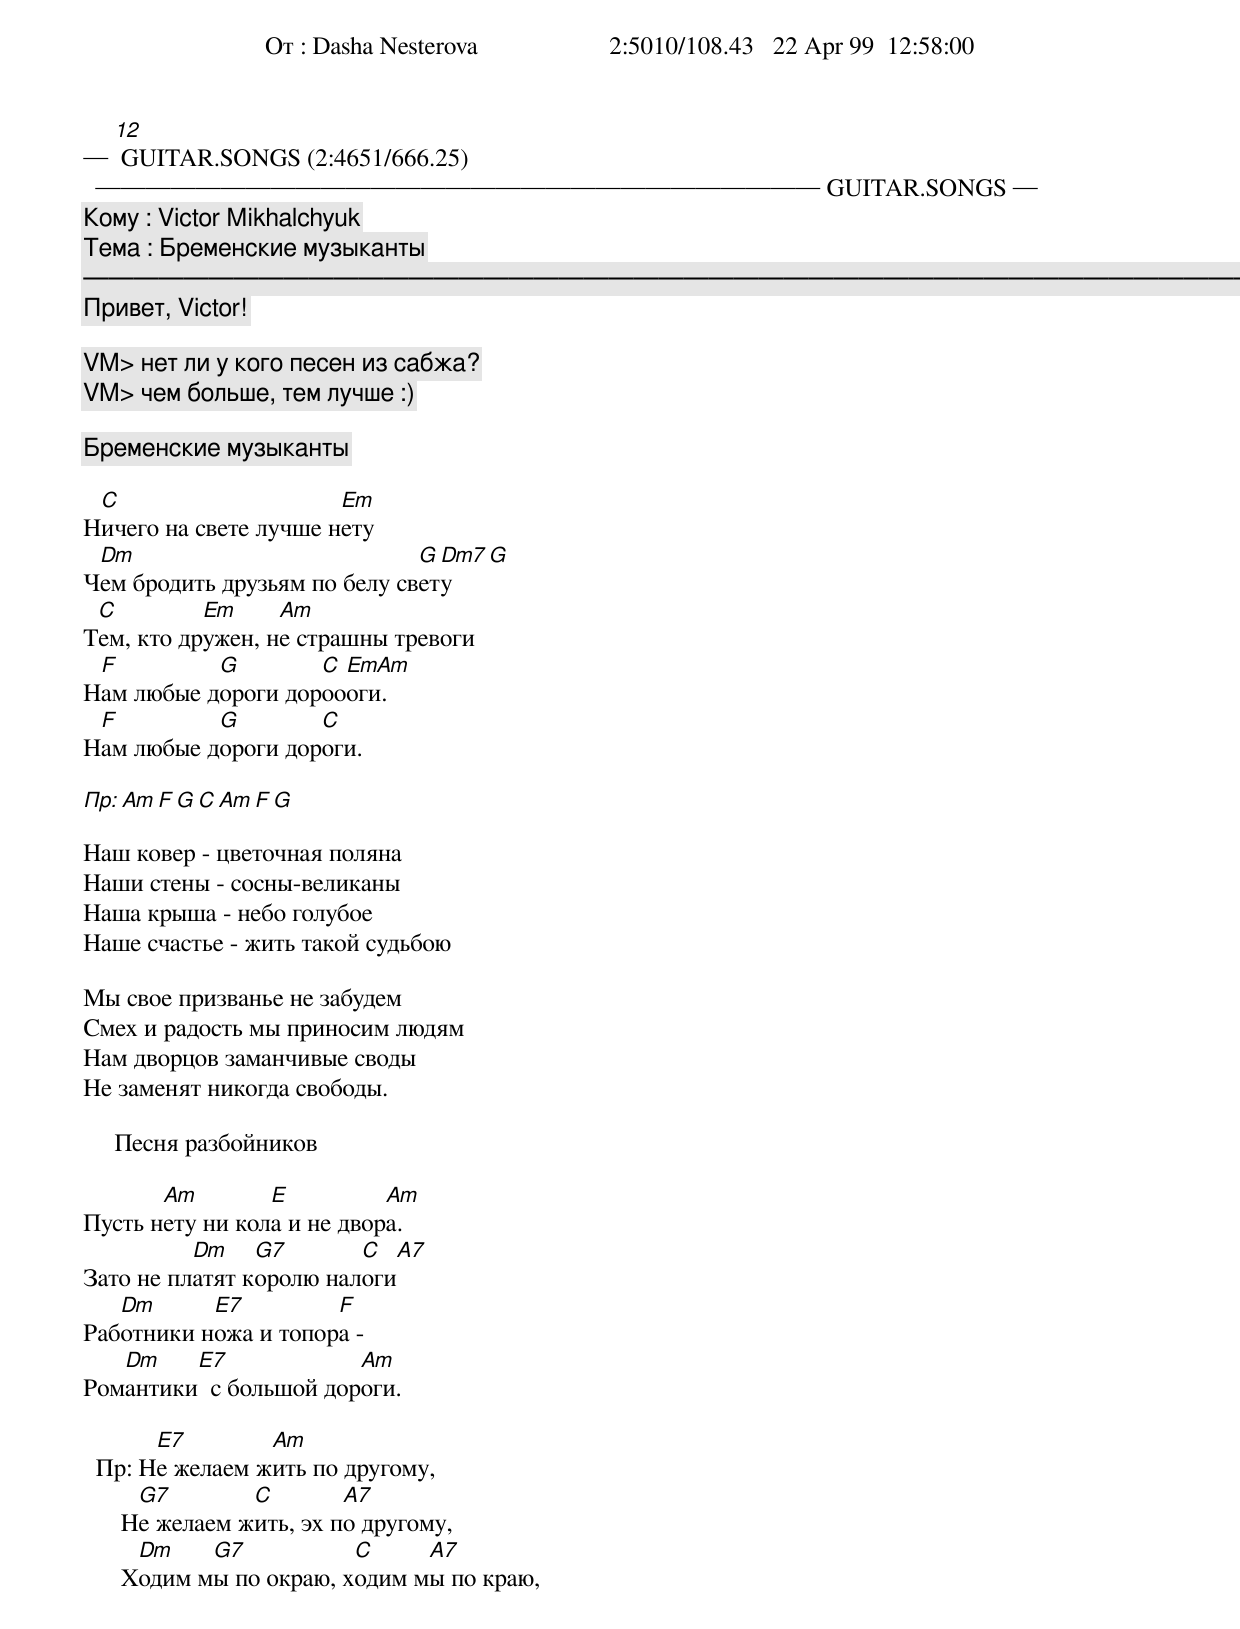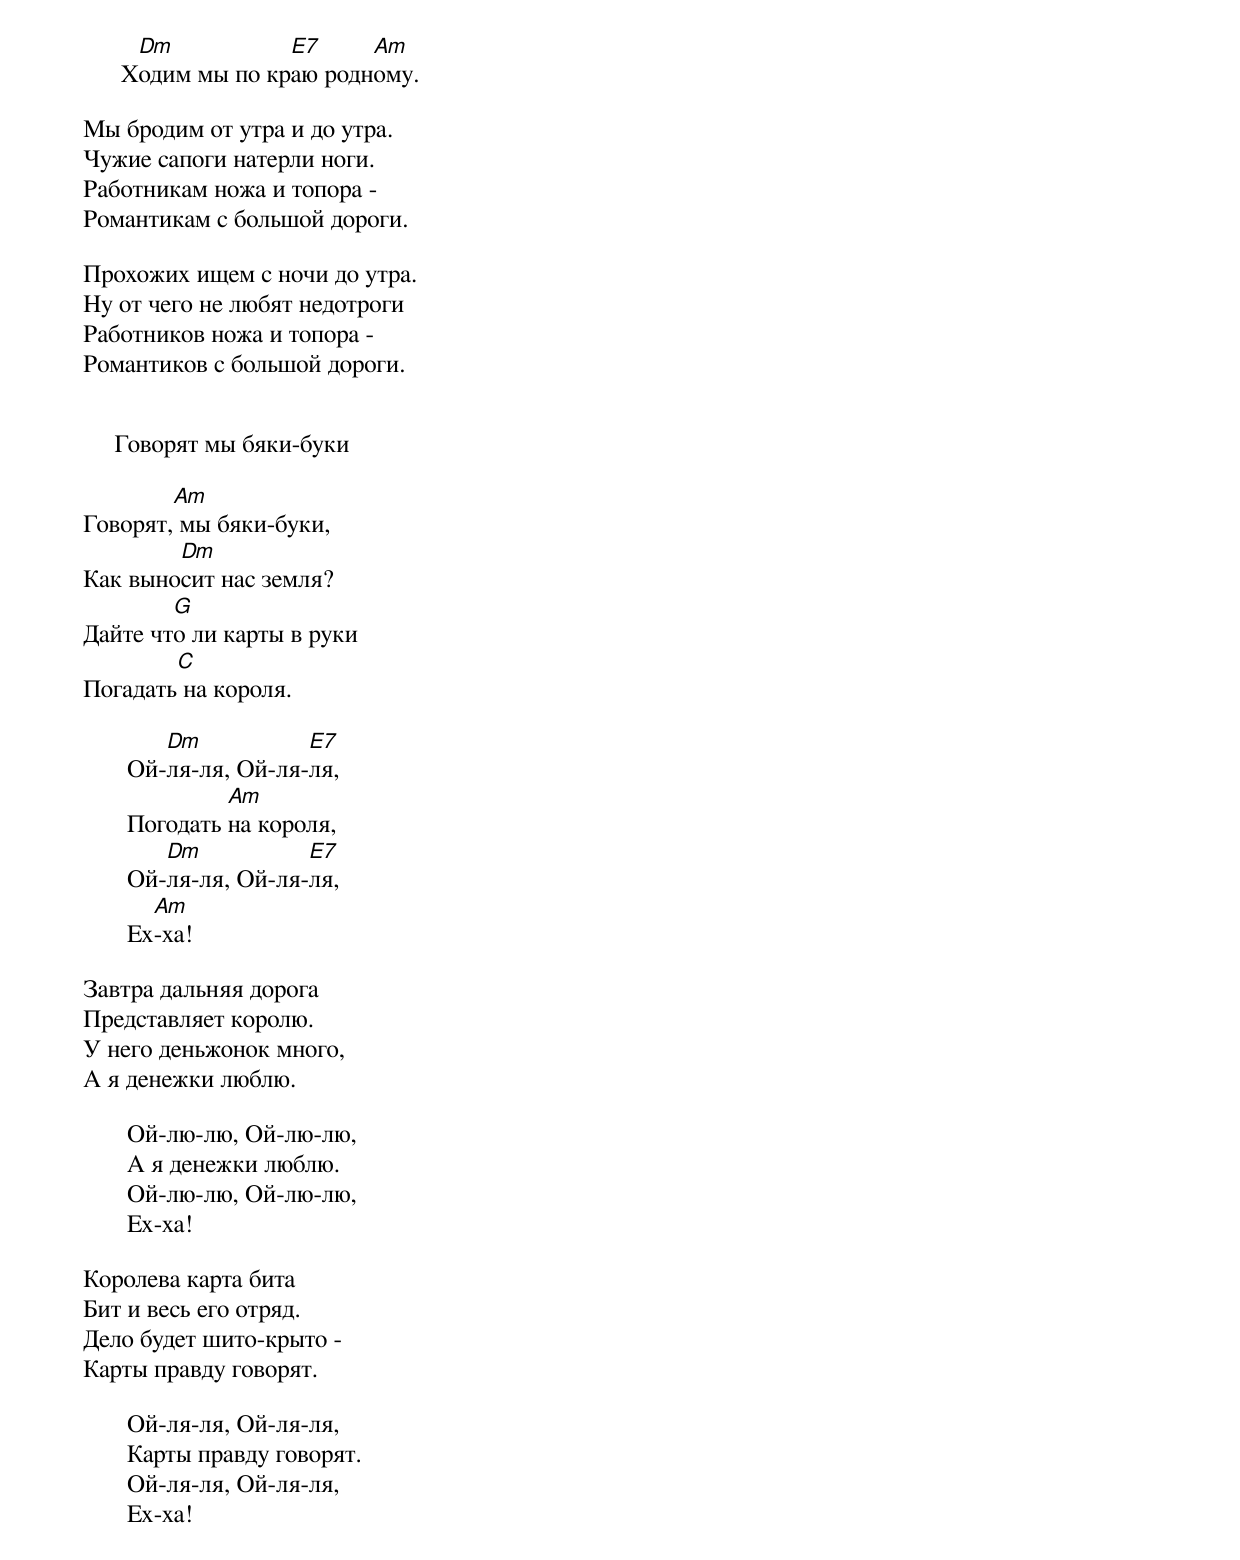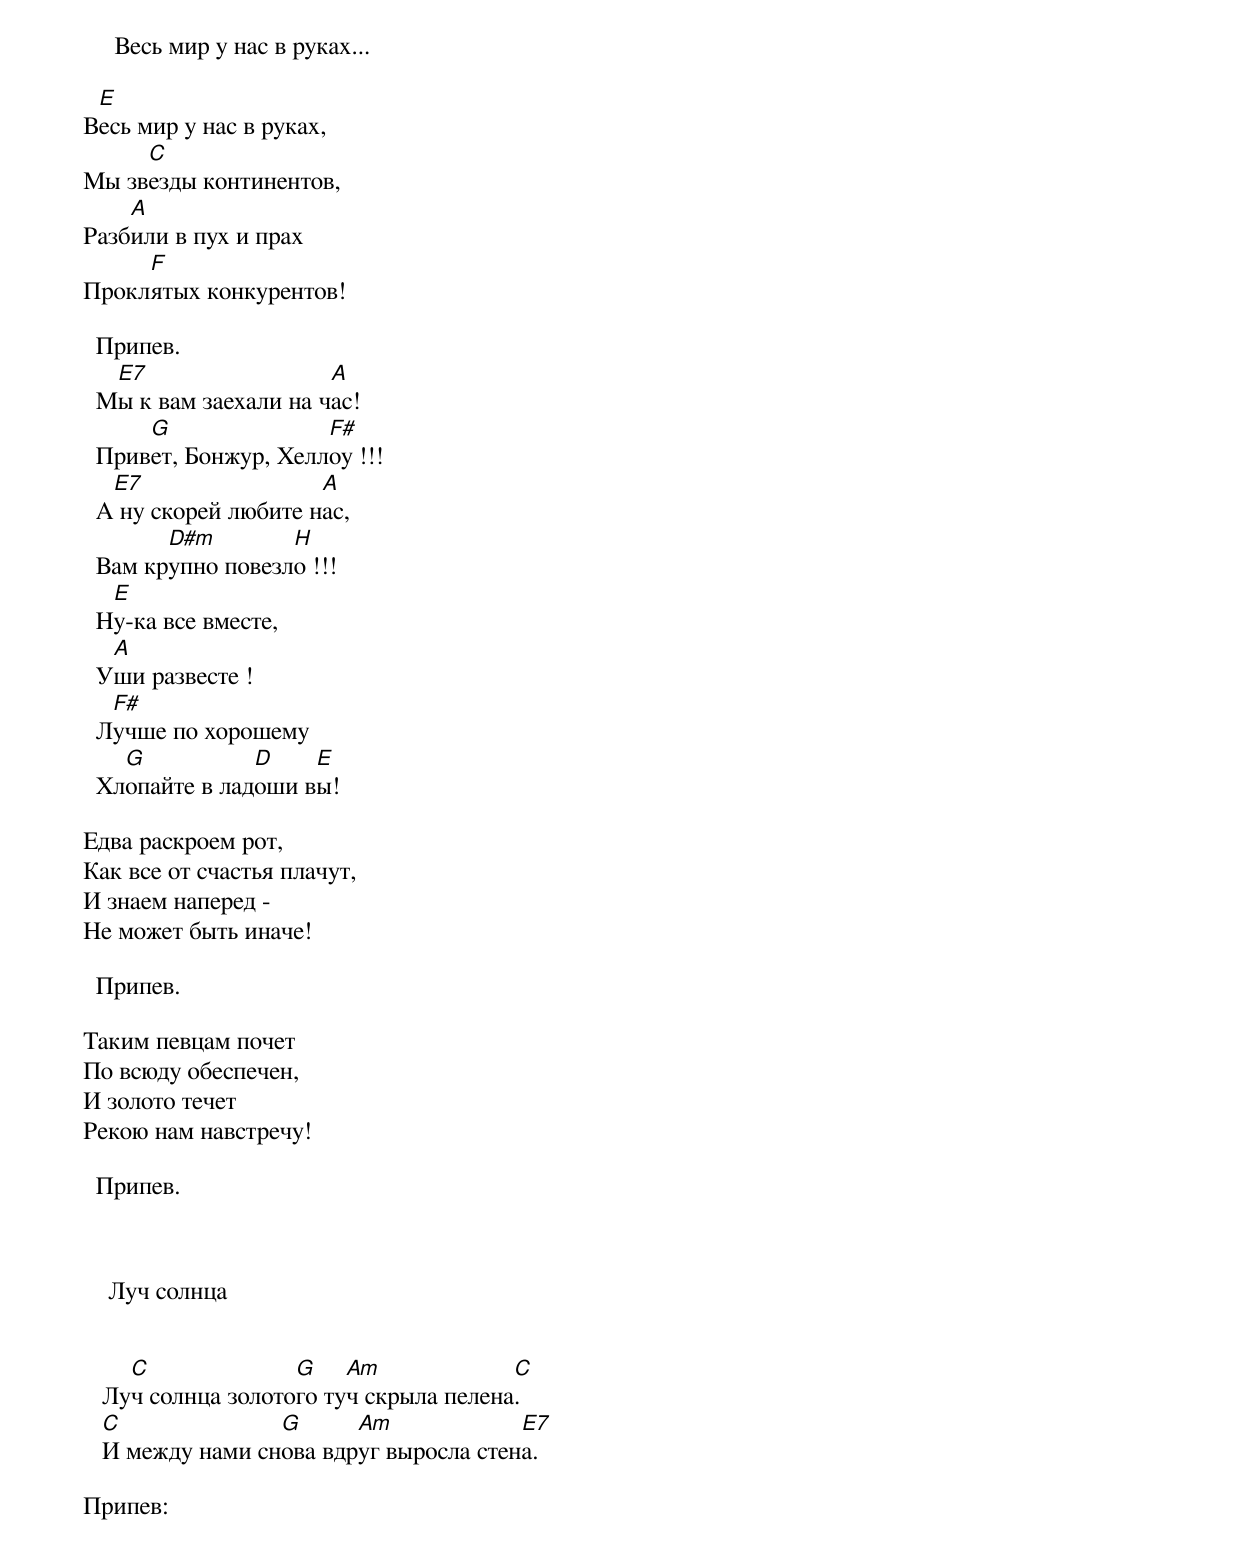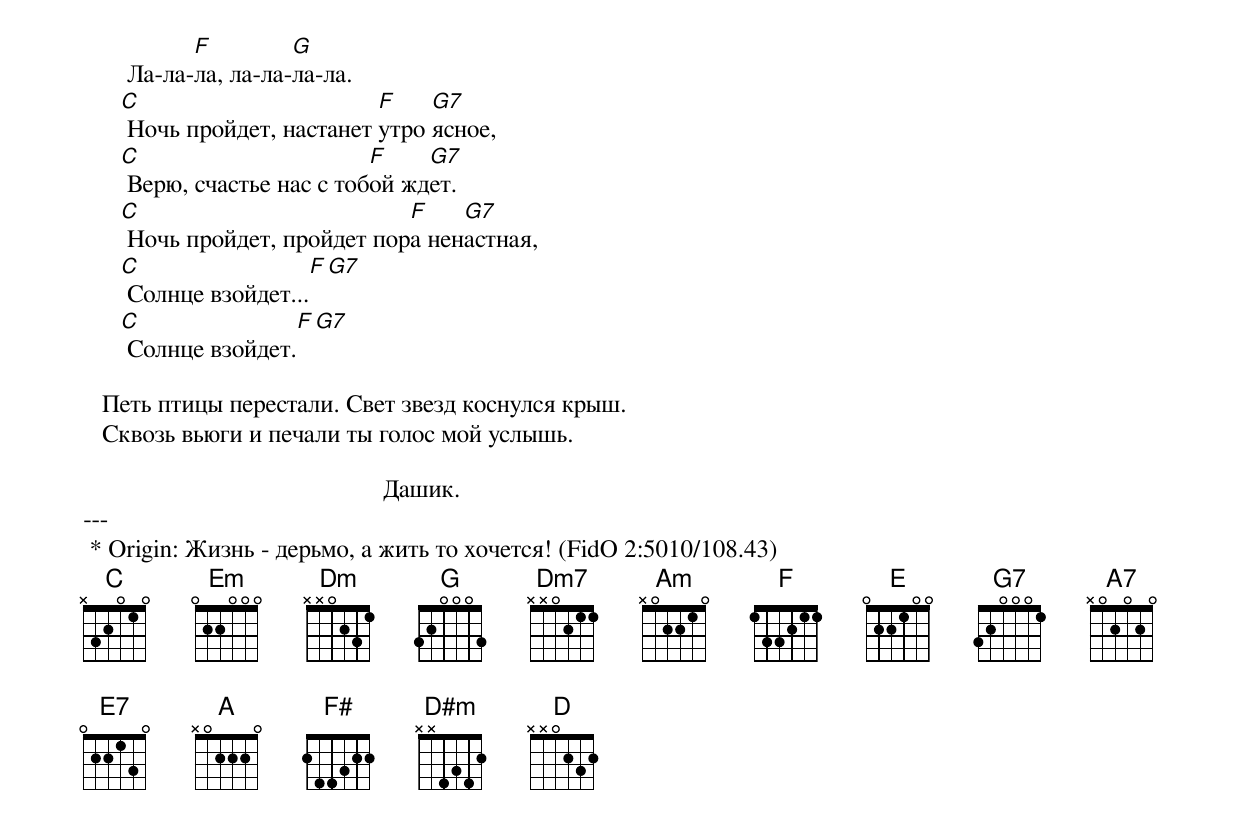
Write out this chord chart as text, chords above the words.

─ [12] GUITAR.SONGS (2:4651/666.25) ───────────────────────────── GUITAR.SONGS ─
   От : Dasha Nesterova                     2:5010/108.43   22 Apr 99  12:58:00
 Кому : Victor Mikhalchyuk
 Тема : Бременские музыканты
────────────────────────────────────────────────────────────────────────────────
                    Привет, Victor!

 VM> нет ли у кого песен из сабжа?
 VM> чем больше, тем лучше :)

     Бременские музыканты

 C                     Em
Hичего на свете лучше нету
 Dm                           G Dm7 G
Чем бродить друзьям по белу свету
 C         Em     Am
Тем, кто дружен, не страшны тревоги
 F         G        C EmAm
Hам любые дороги дороооги.
 F         G        C
Hам любые дороги дороги.

  Пр: Am F G C Am F G

Hаш ковер - цветочная поляна
Hаши стены - сосны-великаны
Hаша крыша - небо голубое
Hаше счастье - жить такой судьбою

Мы свое призванье не забудем
Смех и радость мы приносим людям
Hам дворцов заманчивые своды
Hе заменят никогда свободы.

     Песня разбойников

       Am        E          Am
Пусть нету ни кола и не двора.
          Dm    G7       C     A7
Зато не платят королю налоги
   Dm      E7         F
Работники ножа и топора -
   Dm    E7             Am
Романтики  с большой дороги.

       E7        Am
  Пр: Hе желаем жить по другому,
       G7        C        A7
      Hе желаем жить, эх по другому,
       Dm    G7           C     A7
      Ходим мы по окраю, ходим мы по краю,
       Dm           E7     Am
      Ходим мы по краю родному.

Мы бродим от утра и до утра.
Чужие сапоги натерли ноги.
Работникам ножа и топора -
Романтикам с большой дороги.

Прохожих ищем с ночи до утра.
Hу от чего не любят недотроги
Работников ножа и топора -
Романтиков с большой дороги.


     Говорят мы бяки-буки

        Am
Говорят, мы бяки-буки,
        Dm
Как выносит нас земля?
        G
Дайте что ли карты в руки
        C
Погадать на короля.

          Dm           E7
       Ой-ля-ля, Ой-ля-ля,
                Am
       Погодать на короля,
          Dm           E7
       Ой-ля-ля, Ой-ля-ля,
         Am
       Ех-ха!

Завтра дальняя дорога
Представляет королю.
У него деньжонок много,
А я денежки люблю.

       Ой-лю-лю, Ой-лю-лю,
       А я денежки люблю.
       Ой-лю-лю, Ой-лю-лю,
       Ех-ха!

Королева карта бита
Бит и весь его отряд.
Дело будет шито-крыто -
Карты правду говорят.

       Ой-ля-ля, Ой-ля-ля,
       Карты правду говорят.
       Ой-ля-ля, Ой-ля-ля,
       Ех-ха!


     Весь мир у нас в руках...

 E
Весь мир у нас в руках,
     C
Мы звезды континентов,
    A
Разбили в пух и прах
     F
Проклятых конкурентов!

  Припев.
   E7                  A
  Мы к вам заехали на час!
      G               F#
  Привет, Бонжур, Хеллоу !!!
   E7                 A
  А ну скорей любите нас,
        D#m        H
  Вам крупно повезло !!!
   E
  Hу-ка все вместе,
   A
  Уши развесте !
   F#
  Лучше по хорошему
    G           D    E
  Хлопайте в ладоши вы!

Едва раскроем рот,
Как все от счастья плачут,
И знаем наперед -
Hе может быть иначе!

  Припев.

Таким певцам почет
По всюду обеспечен,
И золото течет
Рекою нам навстречу!

  Припев.



    Луч солнца


     C              G    Am             C
   Луч солнца золотого туч скрыла пелена.
   C              G      Am             E7
   И между нами снова вдруг выросла стена.

Пpипев:
             F         G
       Ла-ла-ла, ла-ла-ла-ла.
      C                       F    G7
       Hочь пройдет, настанет утро ясное,
      C                       F    G7
       Верю, счастье нас с тобой ждет.
      C                         F    G7
       Hочь пройдет, пройдет пора ненастная,
      C                 F G7
       Солнце взойдет...
      C                 F G7
       Солнце взойдет.

   Петь птицы перестали. Свет звезд коснулся крыш.
   Сквозь вьюги и печали ты голос мой услышь.

                                                Дашик.
---
 * Origin: Жизнь - дерьмо, а жить то хочется! (FidO 2:5010/108.43)
